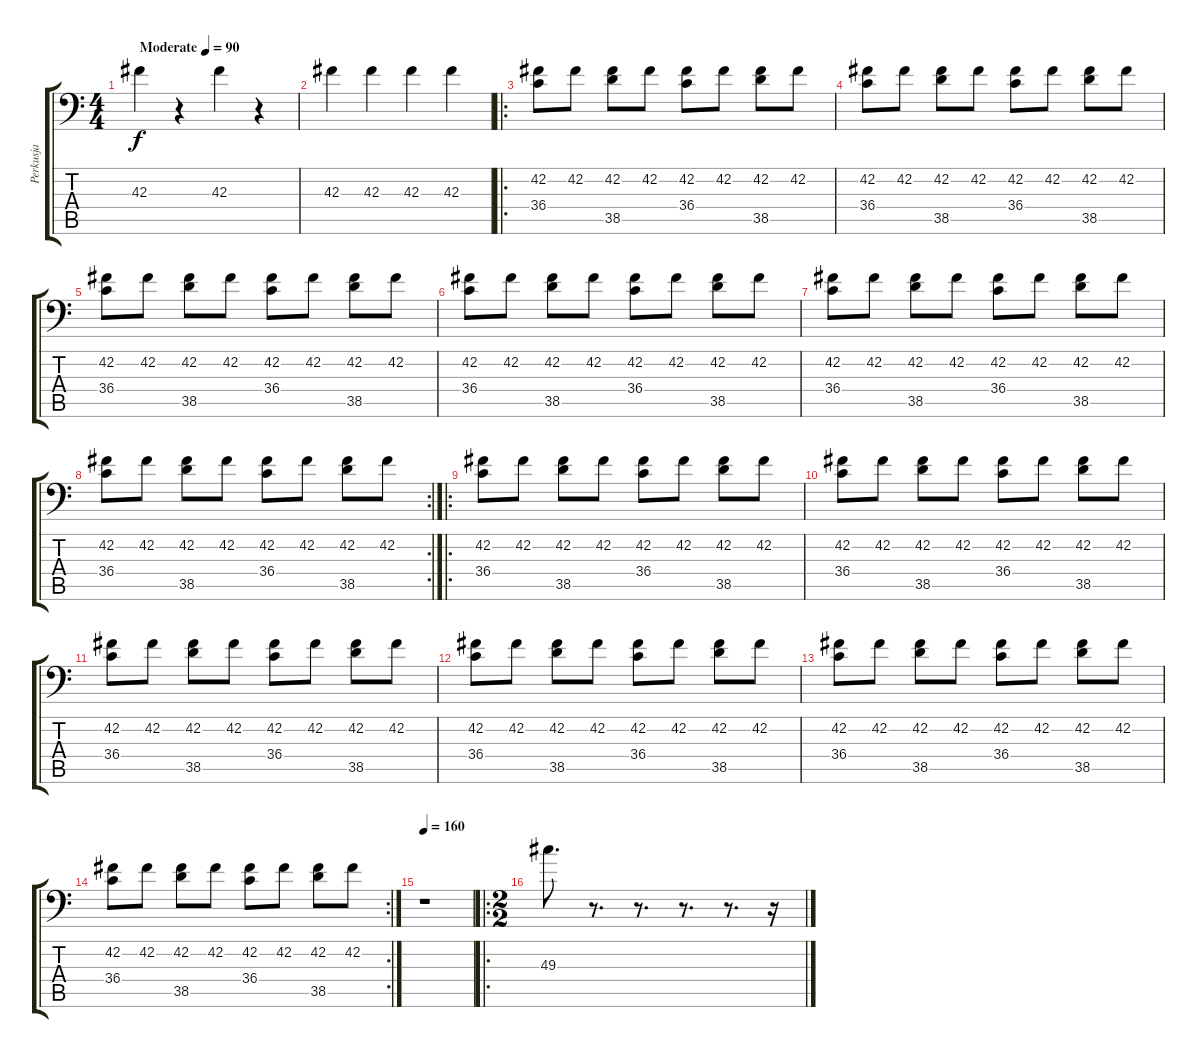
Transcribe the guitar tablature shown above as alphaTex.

\track ("Perkusja" "Perkusja") {instrument acousticgrandpiano}
\staff {score tabs}
\tuning (C-1 C-1 C-1 C-1 C-1 C-1) {hide}
\ts (4 4)
\tempo (90 "Moderate")
\clef f4
\ks c
42.3.4{dy f instrument acousticgrandpiano} r.4 42.3.4 r.4 |
42.3.4 42.3.4 42.3.4 42.3.4 |
\ro
(42.2 36.4).8 42.2.8 (42.2 38.5).8 42.2.8 (42.2 36.4).8 42.2.8 (42.2 38.5).8 42.2.8 |
(42.2 36.4).8 42.2.8 (42.2 38.5).8 42.2.8 (42.2 36.4).8 42.2.8 (42.2 38.5).8 42.2.8 |
(42.2 36.4).8 42.2.8 (42.2 38.5).8 42.2.8 (42.2 36.4).8 42.2.8 (42.2 38.5).8 42.2.8 |
(42.2 36.4).8 42.2.8 (42.2 38.5).8 42.2.8 (42.2 36.4).8 42.2.8 (42.2 38.5).8 42.2.8 |
(42.2 36.4).8 42.2.8 (42.2 38.5).8 42.2.8 (42.2 36.4).8 42.2.8 (42.2 38.5).8 42.2.8 |
\rc 2
(42.2 36.4).8 42.2.8 (42.2 38.5).8 42.2.8 (42.2 36.4).8 42.2.8 (42.2 38.5).8 42.2.8 |
\ro
(42.2 36.4).8 42.2.8 (42.2 38.5).8 42.2.8 (42.2 36.4).8 42.2.8 (42.2 38.5).8 42.2.8 |
(42.2 36.4).8 42.2.8 (42.2 38.5).8 42.2.8 (42.2 36.4).8 42.2.8 (42.2 38.5).8 42.2.8 |
(42.2 36.4).8 42.2.8 (42.2 38.5).8 42.2.8 (42.2 36.4).8 42.2.8 (42.2 38.5).8 42.2.8 |
(42.2 36.4).8 42.2.8 (42.2 38.5).8 42.2.8 (42.2 36.4).8 42.2.8 (42.2 38.5).8 42.2.8 |
(42.2 36.4).8 42.2.8 (42.2 38.5).8 42.2.8 (42.2 36.4).8 42.2.8 (42.2 38.5).8 42.2.8 |
\rc 2
(42.2 36.4).8 42.2.8 (42.2 38.5).8 42.2.8 (42.2 36.4).8 42.2.8 (42.2 38.5).8 42.2.8 |
\tempo 160
r.1 |
\ro
\ts (2 2)
49.3.8{d} r.8{d} r.8{d} r.8{d} r.8{d} r.16
